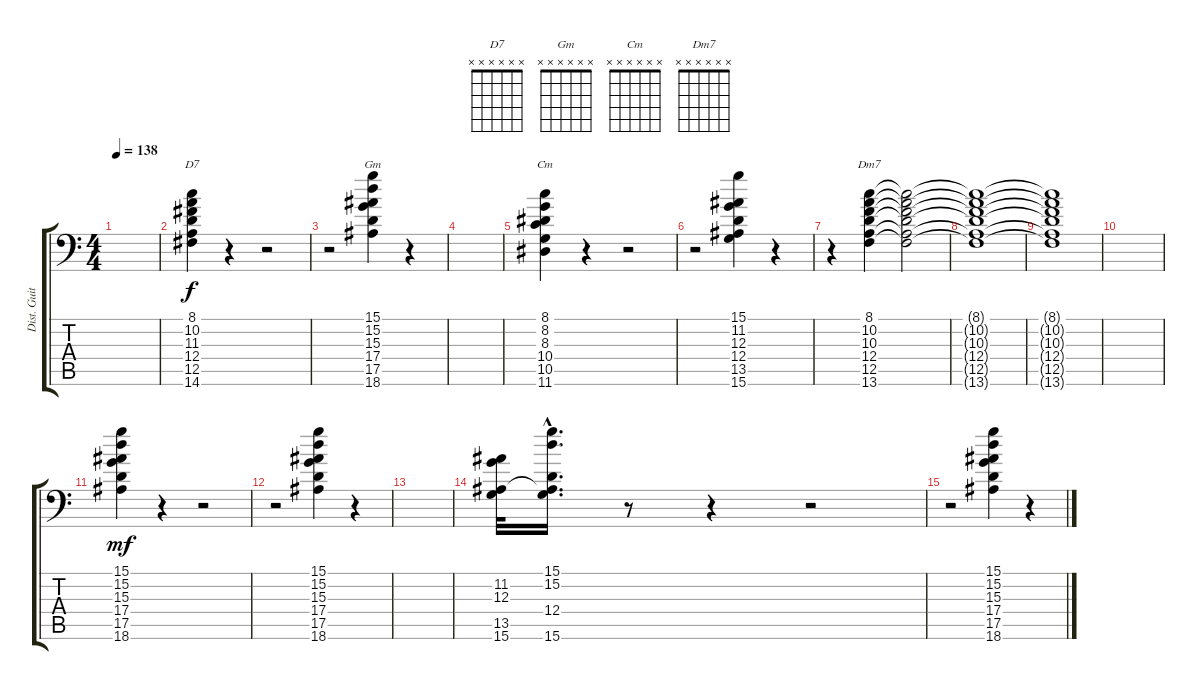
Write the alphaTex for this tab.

\track ("Dist. Guitar" "Dist. Guit") {instrument distortionguitar}
\staff {score tabs}
\tuning (E3 B2 G2 D2 A1 E1) {hide}
\chord ("D7" x x x x x x)
\chord ("Gm" x x x x x x)
\chord ("Cm" x x x x x x)
\chord ("Dm7" x x x x x x)
\ts (4 4)
\tempo 138
\clef f4
\ks c
|
(8.1 10.2 11.3 12.4 12.5 14.6).4{ch "D7"} r.4 r.2 |
r.2 (15.1 15.2 15.3 17.4 17.5 18.6).4{ch "Gm"} r.4 |
|
(8.1 8.2 8.3 10.4 10.5 11.6).4{ch "Cm"} r.4 r.2 |
r.2 (15.1 11.2 12.3 12.4 13.5 15.6).4 r.4 |
r.4 (8.1 10.2 10.3 12.4 12.5 13.6).4{ch "Dm7"} (8.1{t} 10.2{t} 10.3{t} 12.4{t} 12.5{t} 13.6{t}).2{dy f} |
(8.1{t} 10.2{t} 10.3{t} 12.4{t} 12.5{t} 13.6{t}).1 |
(8.1{t} 10.2{t} 10.3{t} 12.4{t} 12.5{t} 13.6{t}).1 |
|
(15.1 15.2 15.3 17.4 17.5 18.6).4{dy mf volume 8} r.4 r.2 |
r.2 (15.1 15.2 15.3 17.4 17.5 18.6).4 r.4 |
|
(11.2 12.3 13.5 15.6).32 (15.1{hac} 15.2{hac} 12.4{hac} 13.5{hac t} 15.6{hac}).16{d} r.8 r.4 r.2 |
r.2 (15.1 15.2 15.3 17.4 17.5 18.6).4 r.4
